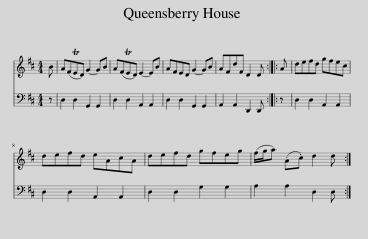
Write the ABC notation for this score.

X:1
%%score 1 2
L:1/8
M:4/4
I:linebreak $
K:D
V:1 treble
V:2 bass
V:1
 B | A(FTED) G2- GB | A(FTED) E2- EB | AFED G2- GB | AFdF D2 D :: %5
 A | defd gfec |$ defd eAcA | defd gfeg | (f/g/a) (.A.c) d2 d :| %10
V:2
 z | D,2 D,2 G,,2 G,,2 | D,2 D,2 A,,2 A,,2 | D,2 D,2 G,,2 G,,2 | A,,2 A,,2 D,,2 D,, :: %5
 z | D,2 D,2 A,,2 A,,2 |$ D,2 D,2 A,,2 A,,2 | D,2 D,2 G,2 G,2 | A,2 A,2 D,2 D, :| %10
